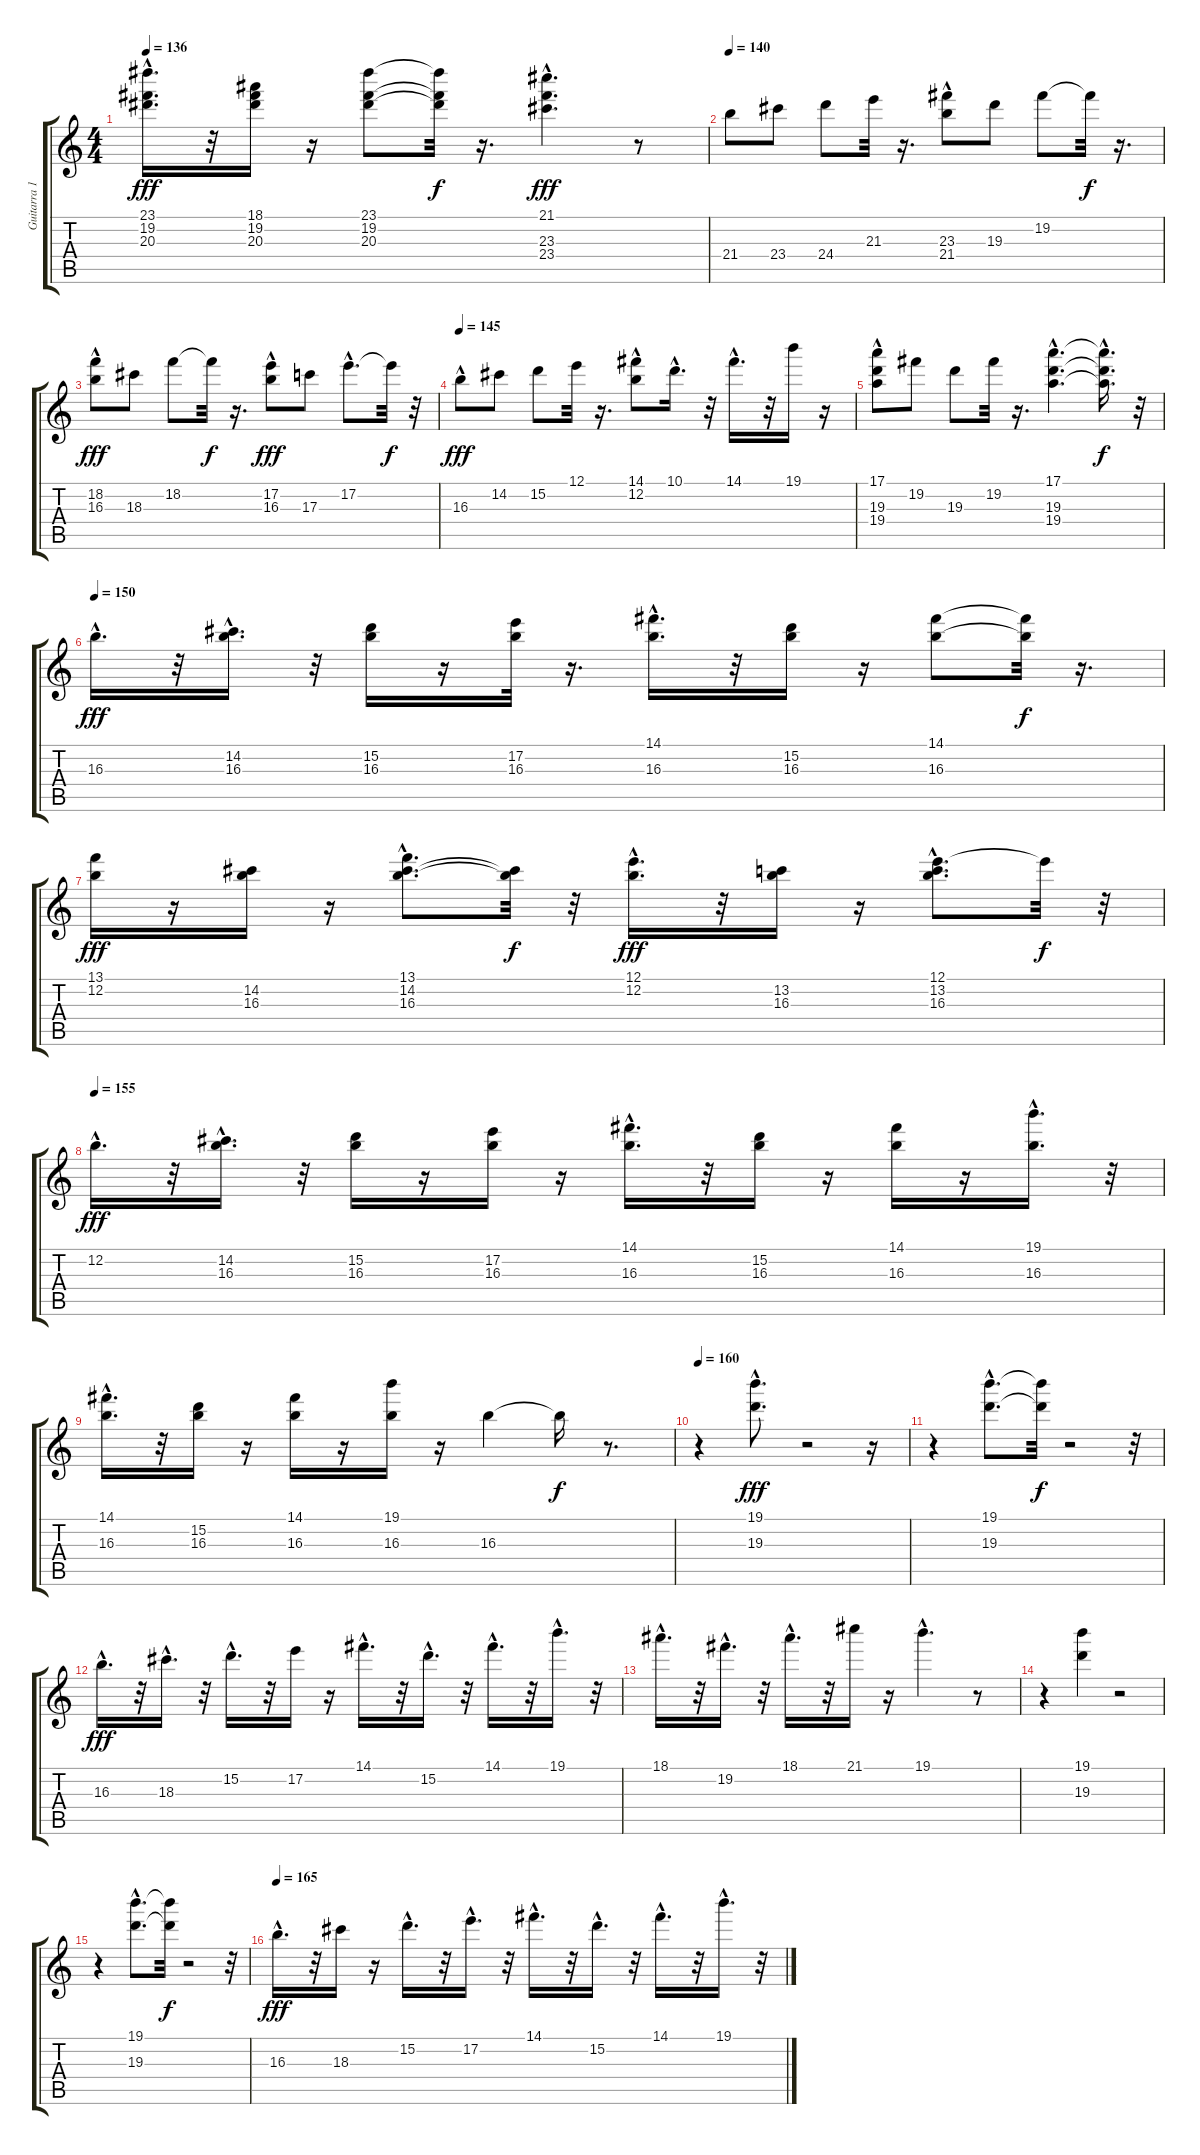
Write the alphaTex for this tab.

\track ("Guitarra 1" "Guitarra 1") {instrument distortionguitar}
\staff {score tabs}
\tuning (E4 B3 G3 D3 A2 E2) {hide}
\ts (4 4)
\tempo 136
\clef g2
\ks c
(23.1{hac} 19.2{hac} 20.3{hac}).16{d dy fff} r.32 (18.1 19.2 20.3).16 r.16 (23.1 19.2 20.3).8 (23.1{t} 19.2{t} 20.3{t}).32{dy f} r.16{d} (21.1{hac} 23.3{hac} 23.4{hac}).4{d dy fff} r.8 |
\tempo 140
21.4.8 23.4.8 24.4.8 21.3.32 r.16{d} (23.3 21.4{hac}).8 19.3.8 19.2.8 19.2{t}.32{dy f} r.16{d} |
(18.2 16.3{hac}).8{dy fff} 18.3.8 18.2.8 18.2{t}.32{dy f} r.16{d} (17.2 16.3{hac}).8{dy fff} 17.3.8 17.2{hac}.8{d} 17.2{t}.32{dy f} r.32 |
\tempo 145
16.3{hac}.8{dy fff} 14.2.8 15.2.8 12.1.32 r.16{d} (14.1 12.2{hac}).8 10.1{hac}.16{d} r.32 14.1{hac}.16{d} r.32 19.1.16 r.16 |
(17.1 19.3 19.4{hac}).8 19.2.8 19.3.8 19.2.32 r.16{d} (17.1{hac} 19.3{hac} 19.4{hac}).4{d} (17.1{t} 19.3{hac t} 19.4{hac t}).16{d dy f} r.32 |
\tempo 150
16.3{hac}.16{d dy fff} r.32 (14.2{hac} 16.3).16{d} r.32 (15.2 16.3).16 r.16 (17.2 16.3).32 r.16{d} (14.1 16.3{hac}).16{d} r.32 (15.2 16.3).16 r.16 (14.1 16.3).8 (14.1{t} 16.3{t}).32{dy f} r.16{d} |
(13.1 12.2).16{dy fff} r.16 (14.2 16.3).16 r.16 (13.1{hac} 14.2{hac} 16.3{hac}).8{d} (14.2{t} 16.3{t}).32{dy f} r.32 (12.1 12.2{hac}).16{d dy fff} r.32 (13.2 16.3).16 r.16 (12.1{hac} 13.2{hac} 16.3{hac}).8{d} 12.1{t}.32{dy f} r.32 |
\tempo 155
12.2{hac}.16{d dy fff} r.32 (14.2{hac} 16.3{hac}).16{d} r.32 (15.2 16.3).16 r.16 (17.2 16.3).16 r.16 (14.1{hac} 16.3{hac}).16{d} r.32 (15.2 16.3).16 r.16 (14.1 16.3).16 r.16 (19.1{hac} 16.3{hac}).16{d} r.32 |
(14.1{hac} 16.3{hac}).16{d} r.32 (15.2 16.3).16 r.16 (14.1 16.3).16 r.16 (19.1 16.3).16 r.16 16.3.4 16.3{t}.16{dy f} r.8{d} |
\tempo 160
r.4 (19.1 19.3{hac}).8{d dy fff} r.2 r.16 |
r.4 (19.1{hac} 19.3{hac}).8{d} (19.1{t} 19.3{t}).32{dy f} r.2 r.32 |
16.3{hac}.16{d dy fff} r.32 18.3{hac}.16{d} r.32 15.2{hac}.16{d} r.32 17.2.16 r.16 14.1{hac}.16{d} r.32 15.2{hac}.16{d} r.32 14.1{hac}.16{d} r.32 19.1{hac}.16{d} r.32 |
18.1{hac}.16{d} r.32 19.2{hac}.16{d} r.32 18.1{hac}.16{d} r.32 21.1.16 r.16 19.1{hac}.4{d} r.8 |
r.4 (19.1 19.3).4 r.2 |
r.4 (19.1{hac} 19.3{hac}).8{d} (19.1{t} 19.3{t}).32{dy f} r.2 r.32 |
\tempo 165
16.3{hac}.16{d dy fff} r.32 18.3.16 r.16 15.2{hac}.16{d} r.32 17.2{hac}.16{d} r.32 14.1{hac}.16{d} r.32 15.2{hac}.16{d} r.32 14.1{hac}.16{d} r.32 19.1{hac}.16{d} r.32
